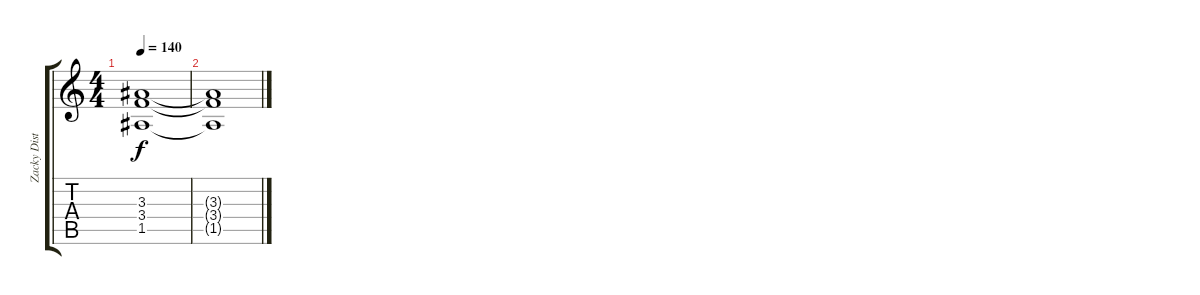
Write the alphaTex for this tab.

\track ("Zacky Distortion" "Zacky Dist") {instrument overdrivenguitar}
\staff {score tabs}
\tuning (E4 B3 G3 D3 A2 D2) {hide}
\ts (4 4)
\tempo 140
\clef g2
\ks c
(3.3{t} 3.4{t} 1.5{t}).1{dy f} |
(3.3{t} 3.4{t} 1.5{t}).1
